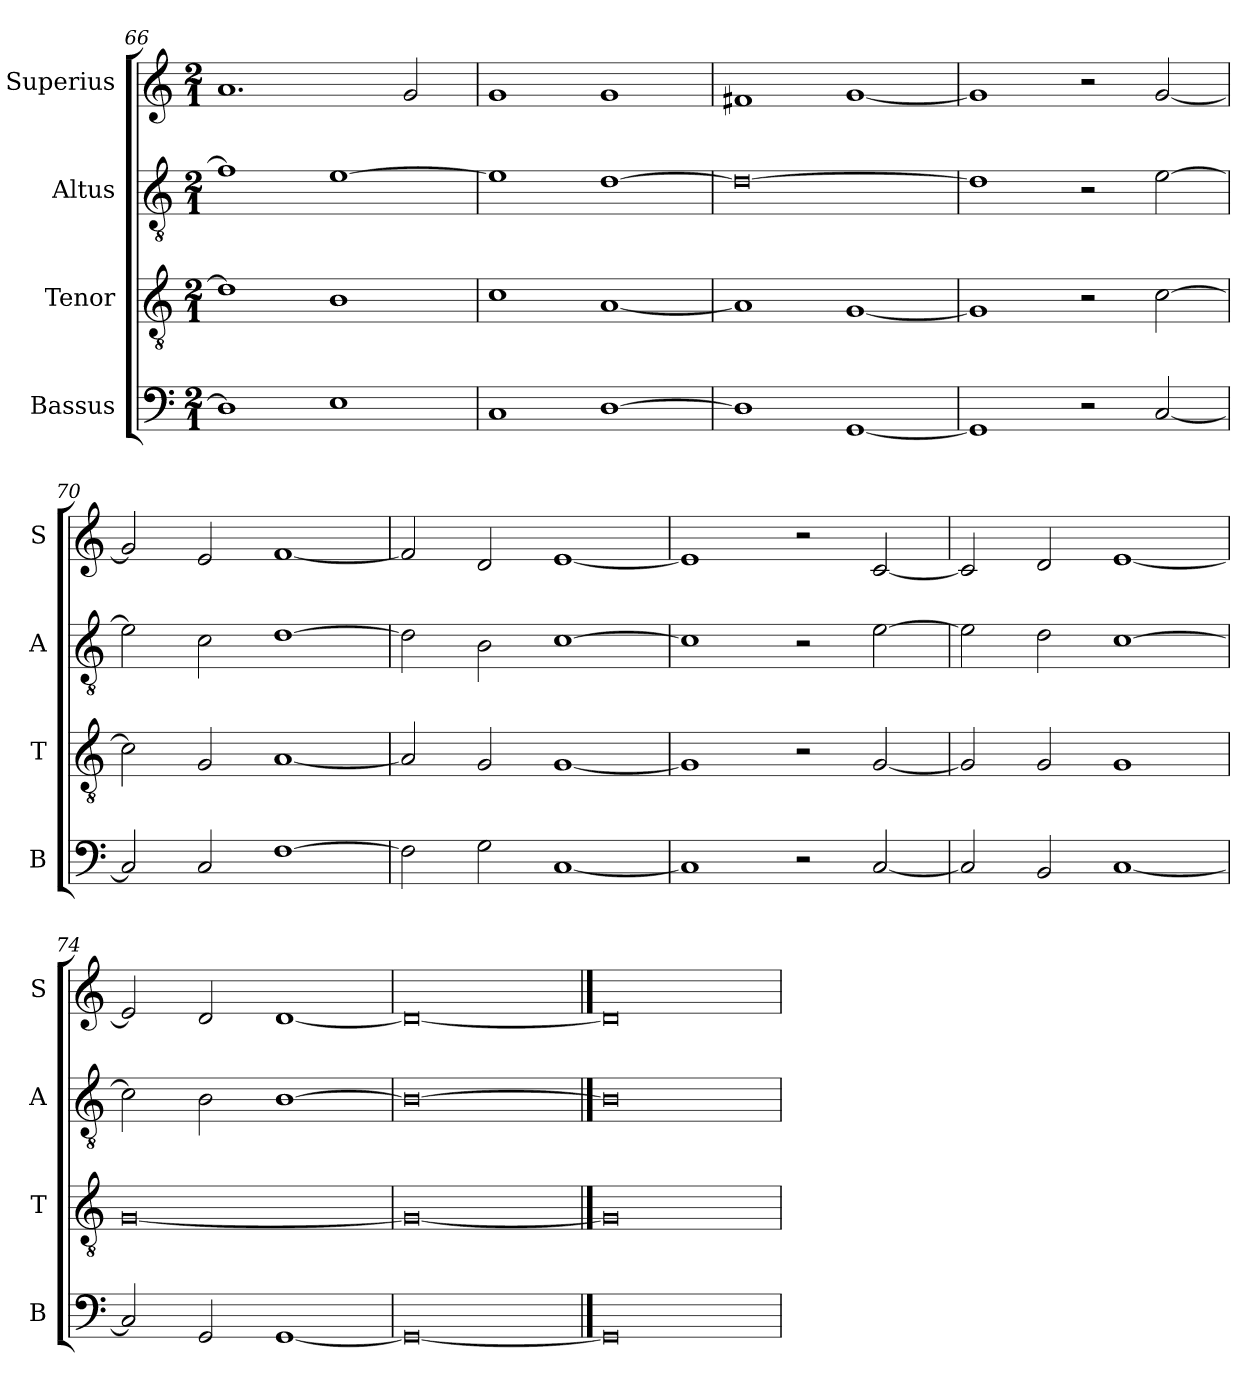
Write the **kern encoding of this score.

**kern	**kern	**kern	**kern
*part4	*part3	*part2	*part1
*staff4	*staff3	*staff2	*staff1
*I"Bassus	*I"Tenor	*I"Altus	*I"Superius
*I'B	*I'T	*I'A	*I'S
*clefF4	*clefGv2	*clefGv2	*clefG2
*k[]	*k[]	*k[]	*k[]
*C:	*C:	*C:	*C:
*M2/1	*M2/1	*M2/1	*M2/1
=66	=66	=66	=66
1D]	1d]	1f]	1.a
1E	1B	[1e	.
.	.	.	2g
=67	=67	=67	=67
1C	1c	1e]	1g
[1D	[1A	[1d	1g
=68	=68	=68	=68
1D]	1A]	0d_	1f#X
[1GG	[1G	.	[1g
=69	=69	=69	=69
1GG]	1G]	1d]	1g]
2r	2r	2r	2r
[2C	[2c	[2e	[2g
=70	=70	=70	=70
2C]	2c]	2e]	2g]
2C	2G	2c	2e
[1F	[1A	[1d	[1f
=71	=71	=71	=71
2F]	2A]	2d]	2f]
2G	2G	2B	2d
[1C	[1G	[1c	[1e
=72	=72	=72	=72
1C]	1G]	1c]	1e]
2r	2r	2r	2r
[2C	[2G	[2e	[2c
=73	=73	=73	=73
2C]	2G]	2e]	2c]
2BB	2G	2d	2d
[1C	1G	[1c	[1e
=74	=74	=74	=74
2C]	[0G	2c]	2e]
2GG	.	2B	2d
[1GG	.	[1B	[1d
=75	=75	=75	=75
0GG_	0G_	0B_	0d_
==76	==76	==76	==76
0GG]	0G]	0B]	0d]
=	=	=	=
*-	*-	*-	*-
